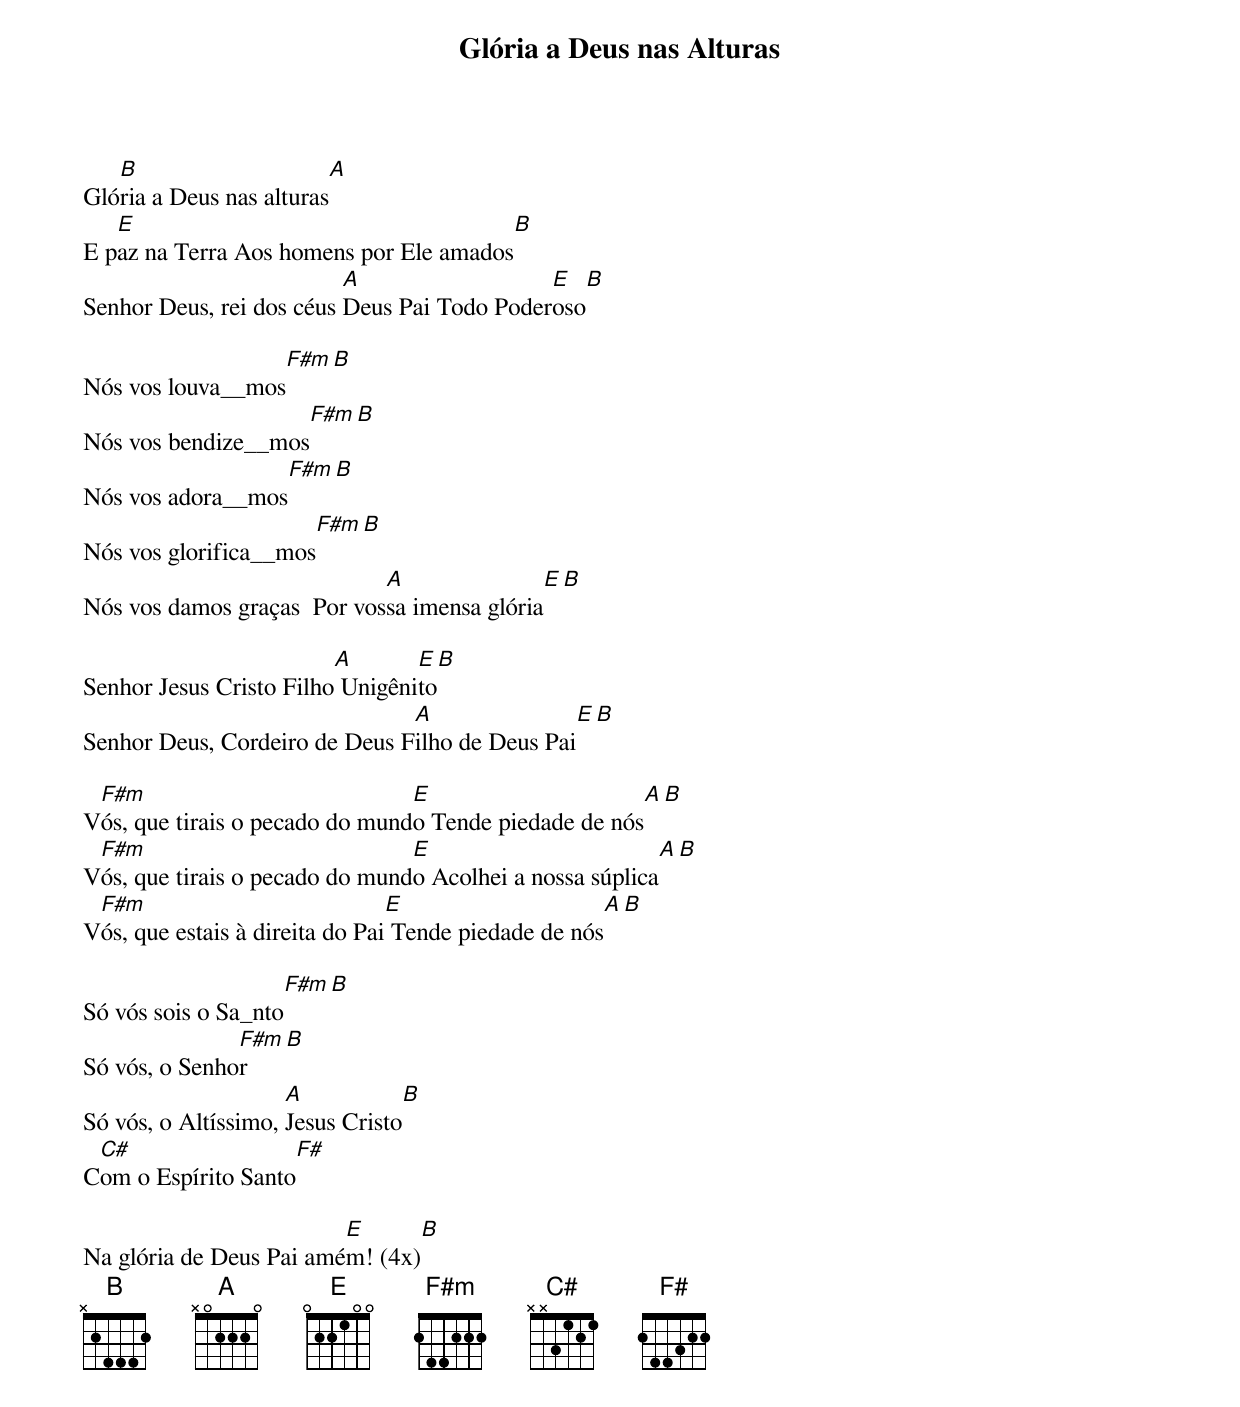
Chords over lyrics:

Glória a Deus nas Alturas

   B                             A
Glória a Deus nas alturas
   E                                                             B
E paz na Terra Aos homens por Ele amados
                          A                  E                                B
Senhor Deus, rei dos céus Deus Pai Todo Poderoso

                     F#m   B
Nós vos louva__mos
                         F#m  B
Nós vos bendize__mos
                     F#m  B
Nós vos adora__mos
                         F#m  B
Nós vos glorifica__mos
                             A                 E                      B
Nós vos damos graças  Por vossa imensa glória

                         A       E               B
Senhor Jesus Cristo Filho Unigênito
                               A                     E                   B
Senhor Deus, Cordeiro de Deus Filho de Deus Pai

 F#m                            E                           A                         B
Vós, que tirais o pecado do mundo Tende piedade de nós
 F#m                            E                            A                         B
Vós, que tirais o pecado do mundo Acolhei a nossa súplica
 F#m                            E                            A                         B
Vós, que estais à direita do Pai Tende piedade de nós

                     F#m  B
Só vós sois o Sa_nto
               F#m  B
Só vós, o Senhor
                     A                    B
Só vós, o Altíssimo, Jesus Cristo
 C#                       F#
Com o Espírito Santo

                         E            B
Na glória de Deus Pai amém! (4x)
